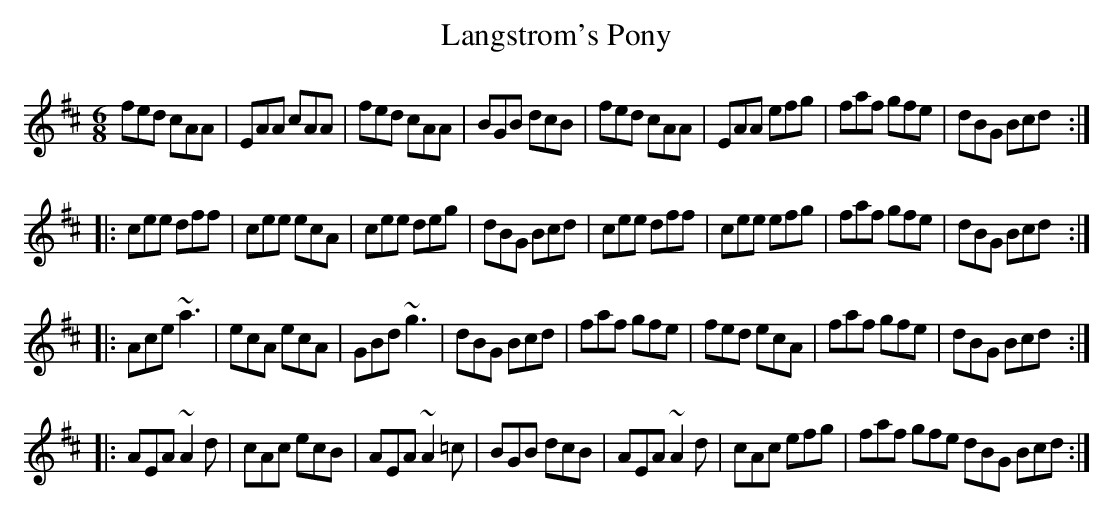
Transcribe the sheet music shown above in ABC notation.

X:1
T:Langstrom's Pony
M:6/8
K:AMix
fed cAA|EAA cAA|fed cAA|BGB dcB|\
fed cAA|EAA efg|faf gfe|dBG Bcd:|
|:cee dff|cee ecA|cee deg|dBG Bcd|\
cee dff|cee efg|faf gfe|dBG Bcd:|
|:Ace ~a3|ecA ecA|GBd ~g3|dBG Bcd|\
faf gfe|fed ecA|faf gfe|dBG Bcd:|
|:AEA ~A2d|cAc ecB|AEA ~A2=c|BGB dcB|\
AEA ~A2d|cAc efg|faf gfe dBG Bcd:|
